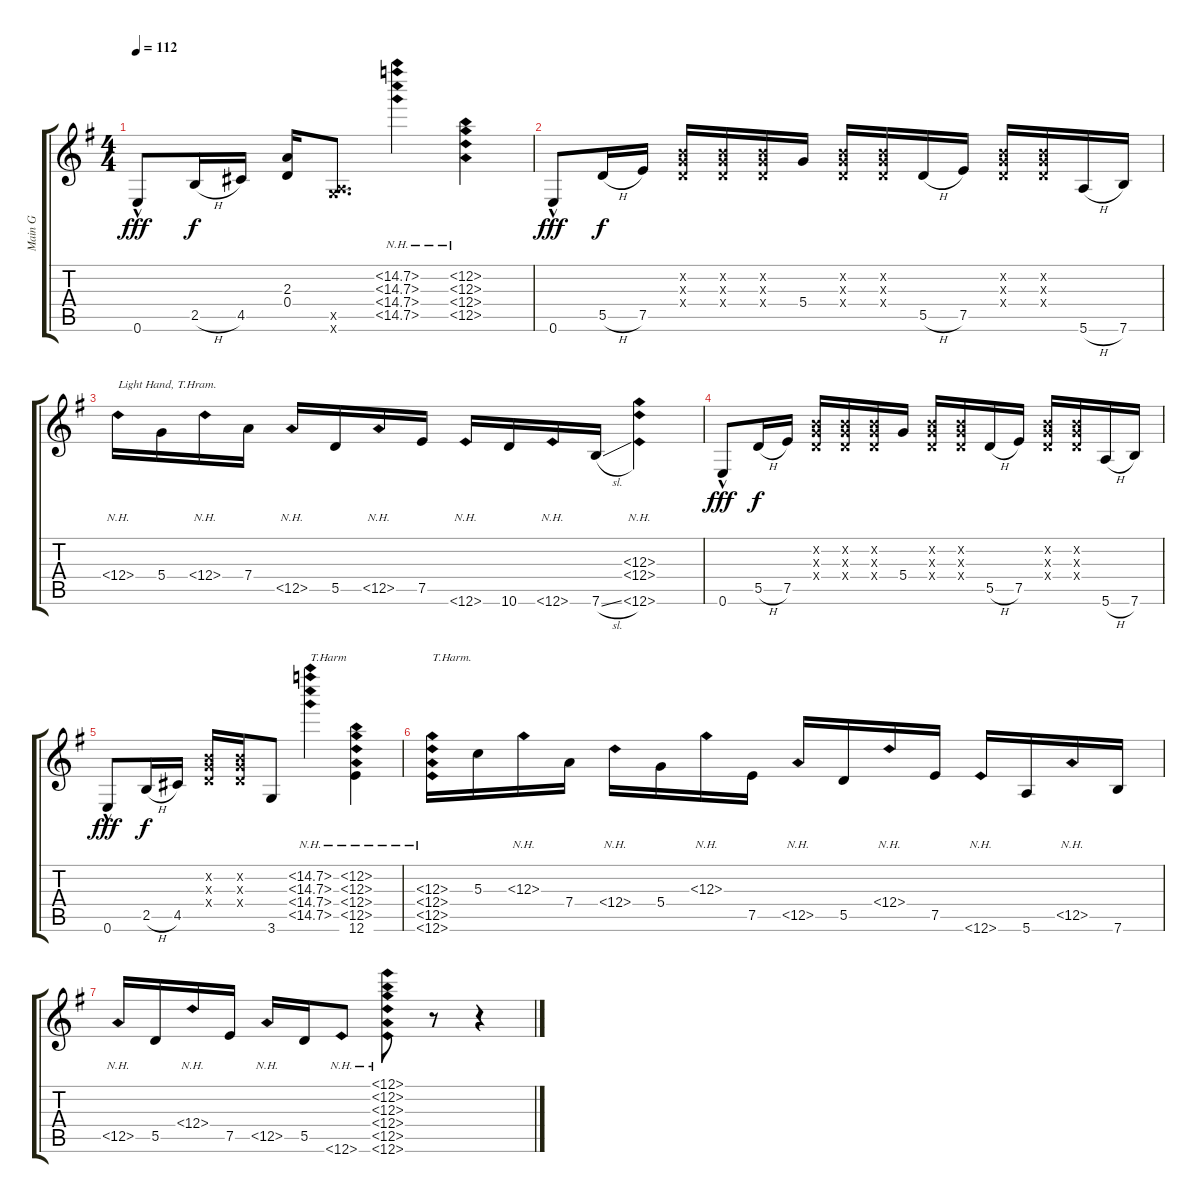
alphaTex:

\track ("Main G" "Main G") {instrument acousticguitarsteel}
\staff {score tabs}
\tuning (E4 B3 G3 D3 A2 E2) {hide}
\ts (4 4)
\tempo 112
\clef g2
\ks g
0.6{hac}.8{dy fff} 2.5{h}.16{dy f} 4.5.16 (2.3 0.4).16 (0.5{x} 3.6{x}).8{d} (14.2{nh} 14.3{nh} 14.4{nh} 14.5{nh}).4 (12.2{nh} 12.3{nh} 12.4{nh} 12.5{nh}).4 |
0.6{hac}.8{dy fff} 5.5{h}.16{dy f} 7.5.16 (0.2{x} 0.3{x} 0.4{x}).16 (0.2{x} 0.3{x} 0.4{x}).16 (0.2{x} 0.3{x} 0.4{x}).16 5.4.16 (0.2{x} 0.3{x} 0.4{x}).16 (0.2{x} 0.3{x} 0.4{x}).16 5.5{h}.16 7.5.16 (0.2{x} 0.3{x} 0.4{x}).16 (0.2{x} 0.3{x} 0.4{x}).16 5.6{h}.16 7.6.16 |
12.4{nh}.16{txt "Light Hand, T.Hram."} 5.4.16 12.4{nh}.16 7.4.16 12.5{nh}.16 5.5.16 12.5{nh}.16 7.5.16 12.6{nh}.16 10.6.16 12.6{nh}.16 7.6{sl}.16 (12.3{nh} 12.4{nh} 12.6{nh}).4 |
0.6{hac}.8{dy fff} 5.5{h}.16{dy f} 7.5.16 (0.2{x} 0.3{x} 0.4{x}).16 (0.2{x} 0.3{x} 0.4{x}).16 (0.2{x} 0.3{x} 0.4{x}).16 5.4.16 (0.2{x} 0.3{x} 0.4{x}).16 (0.2{x} 0.3{x} 0.4{x}).16 5.5{h}.16 7.5.16 (0.2{x} 0.3{x} 0.4{x}).16 (0.2{x} 0.3{x} 0.4{x}).16 5.6{h}.16 7.6.16 |
0.6{hac}.8{dy fff} 2.5{h}.16{dy f} 4.5.16 (0.2{x} 0.3{x} 0.4{x}).16 (0.2{x} 0.3{x} 0.4{x}).16 3.6.8 (14.2{nh} 14.3{nh} 14.4{nh} 14.5{nh}).4{txt "T.Harm"} (12.2{nh} 12.3{nh} 12.4{nh} 12.5{nh} 12.6).4 |
(12.3{nh} 12.4{nh} 12.5{nh} 12.6{nh}).16{txt "T.Harm."} 5.3.16 12.3{nh}.16 7.4.16 12.4{nh}.16 5.4.16 12.3{nh}.16 7.5.16 12.5{nh}.16 5.5.16 12.4{nh}.16 7.5.16 12.6{nh}.16 5.6.16 12.5{nh}.16 7.6.16 |
12.5{nh}.16 5.5.16 12.4{nh}.16 7.5.16 12.5{nh}.16 5.5.16 12.6{nh}.8 (12.1{nh} 12.2{nh} 12.3{nh} 12.4{nh} 12.5{nh} 12.6{nh}).8 r.8 r.4
